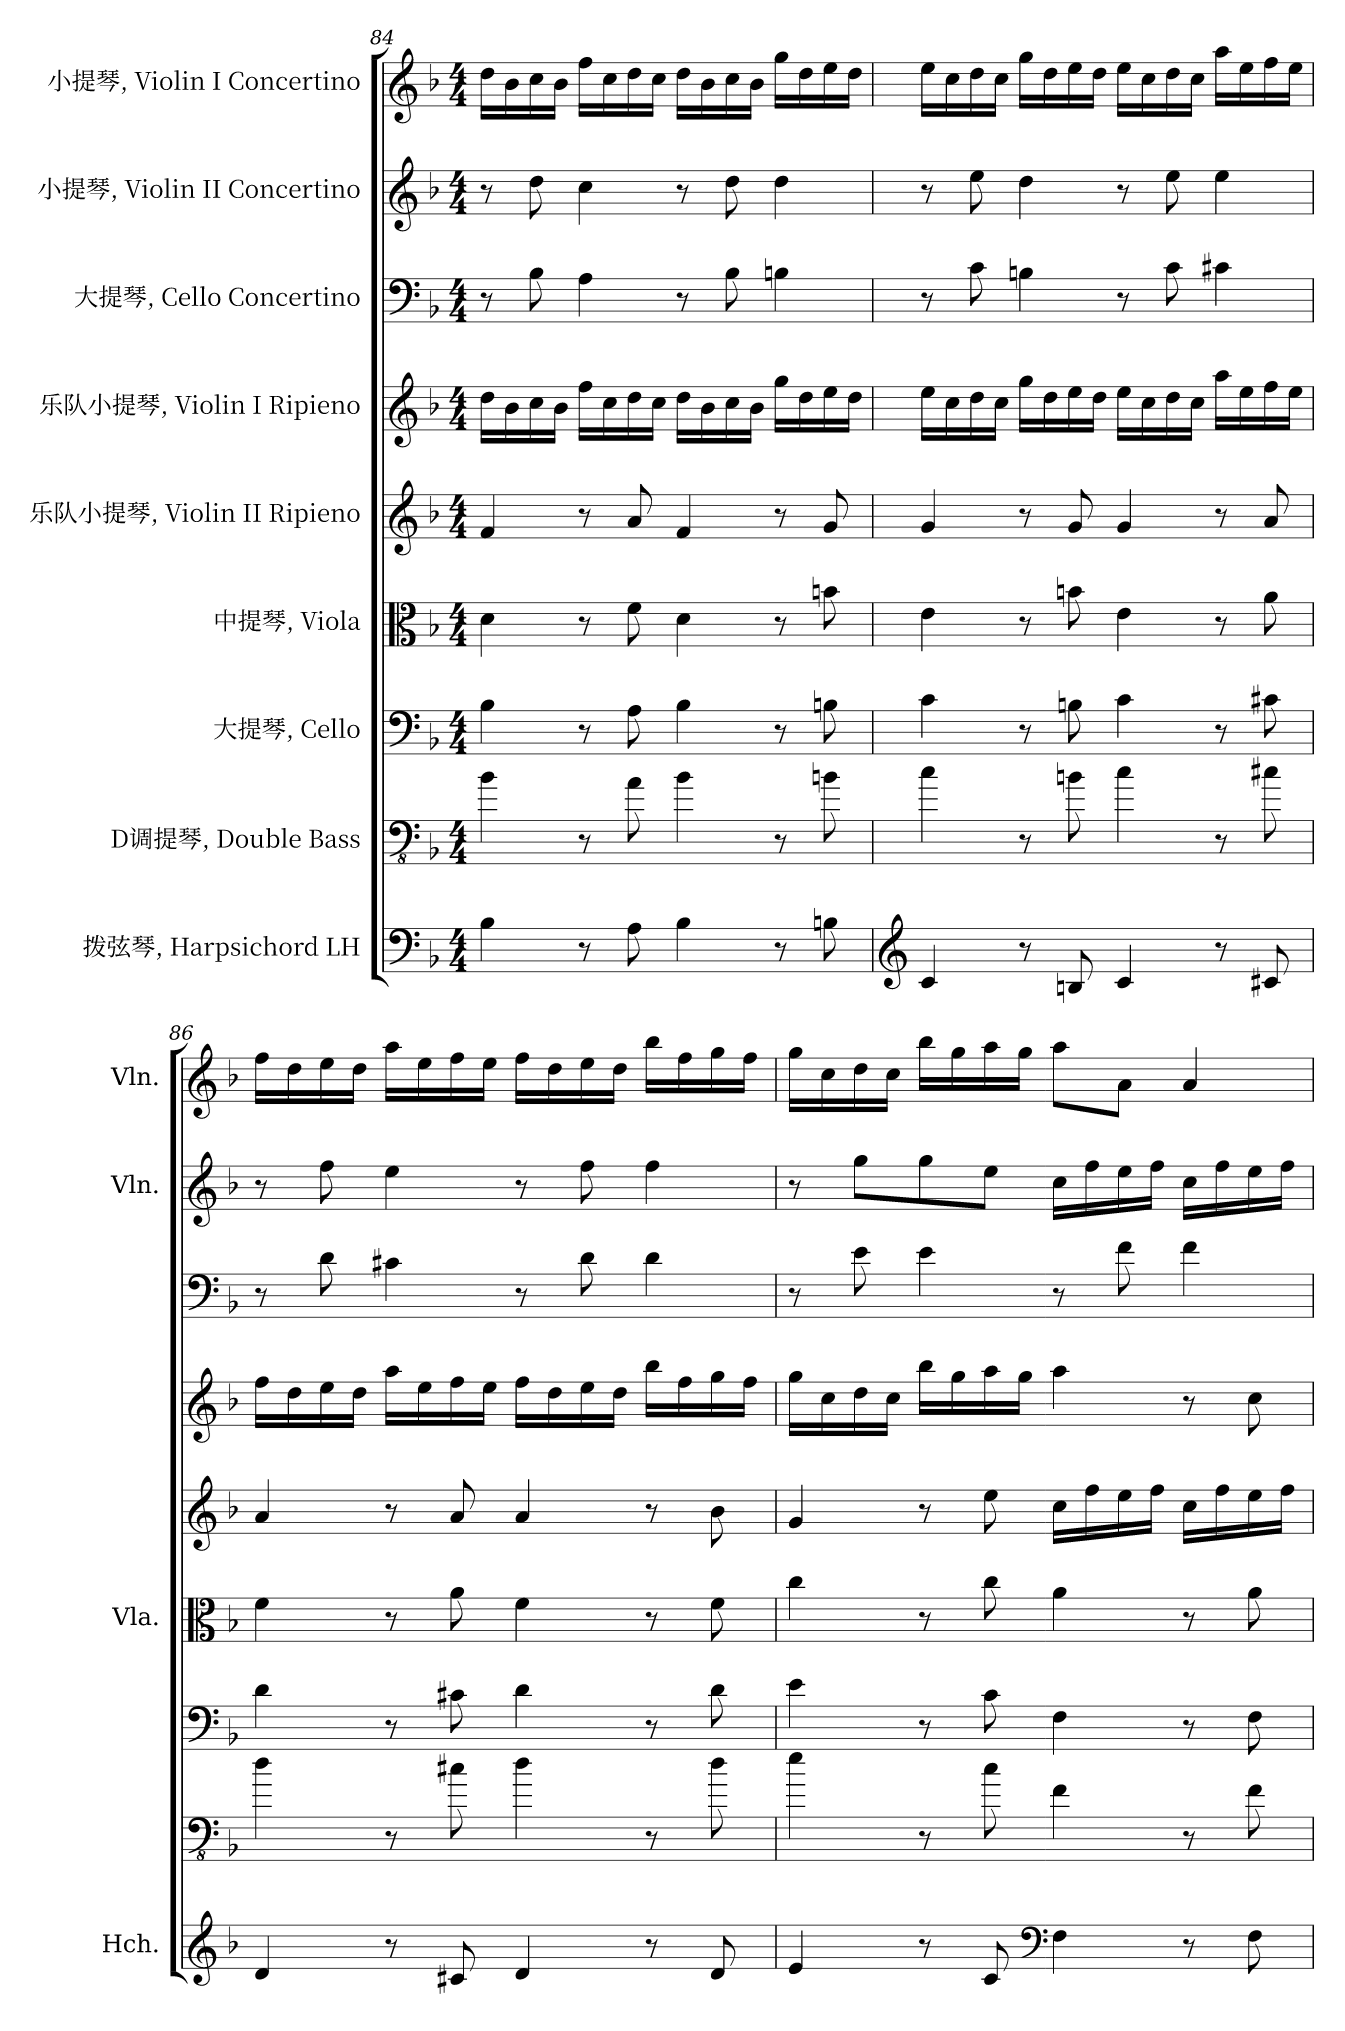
**kern	**kern	**kern	**kern	**kern	**kern	**kern	**kern	**kern
*part9	*part8	*part7	*part6	*part5	*part4	*part3	*part2	*part1
*staff9	*staff8	*staff7	*staff6	*staff5	*staff4	*staff3	*staff2	*staff1
*I"拨弦琴, Harpsichord LH	*I"D调提琴, Double Bass	*I"大提琴, Cello	*I"中提琴, Viola	*I"乐队小提琴, Violin II Ripieno	*I"乐队小提琴, Violin I Ripieno	*I"大提琴, Cello Concertino	*I"小提琴, Violin II Concertino	*I"小提琴, Violin I Concertino
*I'Hch.	*	*	*I'Vla.	*	*	*	*I'Vln.	*I'Vln.
*clefF4	*clefFv4	*clefF4	*clefC3	*clefG2	*clefG2	*clefF4	*clefG2	*clefG2
*	*ITrd7c12	*	*	*	*	*	*	*
*k[b-]	*k[b-]	*k[b-]	*k[b-]	*k[b-]	*k[b-]	*k[b-]	*k[b-]	*k[b-]
*M4/4	*M4/4	*M4/4	*M4/4	*M4/4	*M4/4	*M4/4	*M4/4	*M4/4
=84	=84	=84	=84	=84	=84	=84	=84	=84
4B-\	4BB-\	4B-\	4d\	4f/	16dd\LL	8r	8r	16dd\LL
.	.	.	.	.	16b-\	.	.	16b-\
.	.	.	.	.	16cc\	8B-\	8dd\	16cc\
.	.	.	.	.	16b-\JJ	.	.	16b-\JJ
8r	8r	8r	8r	8r	16ff\LL	4A\	4cc\	16ff\LL
.	.	.	.	.	16cc\	.	.	16cc\
8A\	8AA\	8A\	8f\	8a/	16dd\	.	.	16dd\
.	.	.	.	.	16cc\JJ	.	.	16cc\JJ
4B-\	4BB-\	4B-\	4d\	4f/	16dd\LL	8r	8r	16dd\LL
.	.	.	.	.	16b-\	.	.	16b-\
.	.	.	.	.	16cc\	8B-\	8dd\	16cc\
.	.	.	.	.	16b-\JJ	.	.	16b-\JJ
8r	8r	8r	8r	8r	16gg\LL	4Bn\	4dd\	16gg\LL
.	.	.	.	.	16dd\	.	.	16dd\
8Bn\	8BBn\	8Bn\	8bn\	8g/	16ee\	.	.	16ee\
.	.	.	.	.	16dd\JJ	.	.	16dd\JJ
!!LO:PB:g=z
=85	=85	=85	=85	=85	=85	=85	=85	=85
*clefG2	*	*	*	*	*	*	*	*
4c/	4C\	4c\	4e\	4g/	16ee\LL	8r	8r	16ee\LL
.	.	.	.	.	16cc\	.	.	16cc\
.	.	.	.	.	16dd\	8c\	8ee\	16dd\
.	.	.	.	.	16cc\JJ	.	.	16cc\JJ
8r	8r	8r	8r	8r	16gg\LL	4Bn\	4dd\	16gg\LL
.	.	.	.	.	16dd\	.	.	16dd\
8Bn/	8BBn\	8Bn\	8bn\	8g/	16ee\	.	.	16ee\
.	.	.	.	.	16dd\JJ	.	.	16dd\JJ
4c/	4C\	4c\	4e\	4g/	16ee\LL	8r	8r	16ee\LL
.	.	.	.	.	16cc\	.	.	16cc\
.	.	.	.	.	16dd\	8c\	8ee\	16dd\
.	.	.	.	.	16cc\JJ	.	.	16cc\JJ
8r	8r	8r	8r	8r	16aa\LL	4c#X\	4ee\	16aa\LL
.	.	.	.	.	16ee\	.	.	16ee\
8c#X/	8C#X\	8c#X\	8a\	8a/	16ff\	.	.	16ff\
.	.	.	.	.	16ee\JJ	.	.	16ee\JJ
=86	=86	=86	=86	=86	=86	=86	=86	=86
4d/	4D\	4d\	4f\	4a/	16ff\LL	8r	8r	16ff\LL
.	.	.	.	.	16dd\	.	.	16dd\
.	.	.	.	.	16ee\	8d\	8ff\	16ee\
.	.	.	.	.	16dd\JJ	.	.	16dd\JJ
8r	8r	8r	8r	8r	16aa\LL	4c#X\	4ee\	16aa\LL
.	.	.	.	.	16ee\	.	.	16ee\
8c#X/	8C#X\	8c#X\	8a\	8a/	16ff\	.	.	16ff\
.	.	.	.	.	16ee\JJ	.	.	16ee\JJ
4d/	4D\	4d\	4f\	4a/	16ff\LL	8r	8r	16ff\LL
.	.	.	.	.	16dd\	.	.	16dd\
.	.	.	.	.	16ee\	8d\	8ff\	16ee\
.	.	.	.	.	16dd\JJ	.	.	16dd\JJ
8r	8r	8r	8r	8r	16bb-\LL	4d\	4ff\	16bb-\LL
.	.	.	.	.	16ff\	.	.	16ff\
8d/	8D\	8d\	8f\	8b-\	16gg\	.	.	16gg\
.	.	.	.	.	16ff\JJ	.	.	16ff\JJ
!!LO:PB:g=z
=87	=87	=87	=87	=87	=87	=87	=87	=87
4e/	4E\	4e\	4cc\	4g/	16gg\LL	8r	8r	16gg\LL
.	.	.	.	.	16cc\	.	.	16cc\
.	.	.	.	.	16dd\	8e\	8gg\L	16dd\
.	.	.	.	.	16cc\JJ	.	.	16cc\JJ
8r	8r	8r	8r	8r	16bb-\LL	4e\	8gg\	16bb-\LL
.	.	.	.	.	16gg\	.	.	16gg\
8c/	8C\	8c\	8cc\	8ee\	16aa\	.	8ee\J	16aa\
.	.	.	.	.	16gg\JJ	.	.	16gg\JJ
*clefF4	*	*	*	*	*	*	*	*
4F\	4FF\	4F\	4a\	16cc\LL	4aa\	8r	16cc\LL	8aa\L
.	.	.	.	16ff\	.	.	16ff\	.
.	.	.	.	16ee\	.	8f\	16ee\	8a\J
.	.	.	.	16ff\JJ	.	.	16ff\JJ	.
8r	8r	8r	8r	16cc\LL	8r	4f\	16cc\LL	4a/
.	.	.	.	16ff\	.	.	16ff\	.
8F\	8FF\	8F\	8a\	16ee\	8cc\	.	16ee\	.
.	.	.	.	16ff\JJ	.	.	16ff\JJ	.
=	=	=	=	=	=	=	=	=
*-	*-	*-	*-	*-	*-	*-	*-	*-
